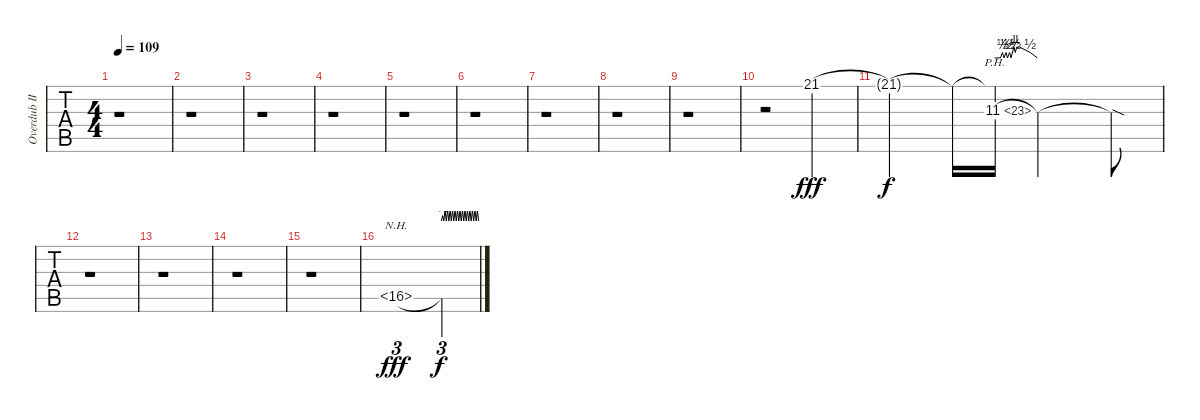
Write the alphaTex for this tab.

\track ("Overdub II" "Overdub II") {instrument distortionguitar}
\staff {tabs}
\tuning (E4 B3 G3 D3 A2 E2) {hide}
\ts (4 4)
\tempo 109
\clef g2
\ks f#minor
r.1{dy f} |
r.1 |
r.1 |
r.1 |
r.1 |
r.1 |
r.1 |
r.1 |
r.1 |
r.2{volume 0} 21.1.2{dy fff volume 16} |
21.1{t}.4{dy f} 21.1{t}.16 (21.1{t} 11.3{ph 12}).16{tbe (custom default 0 0 8 0 11 2 13 0 16 2 18 0 21 2 23 0 27 4 29 2 31 4 35 4 50 2 60 0)} 11.3{t}.2 11.3{sod t}.8{volume 0} |
r.1 |
r.1 |
r.1 |
r.1 |
16.5{nh}.1{tu (3 2) dy fff volume 0} 16.5{t}.2{tu (3 2) tbe (custom default 0 0 2 2 4 0 6 4 8 0 10 4 12 0 14 4 16 0 18 4 20 0 22 4 24 0 26 4 28 0 30 4 32 0 34 4 36 0 38 4 40 0 42 4 44 0 46 4 48 0 50 4 52 0 54 4 56 0 58 4 60 0) dy f}
